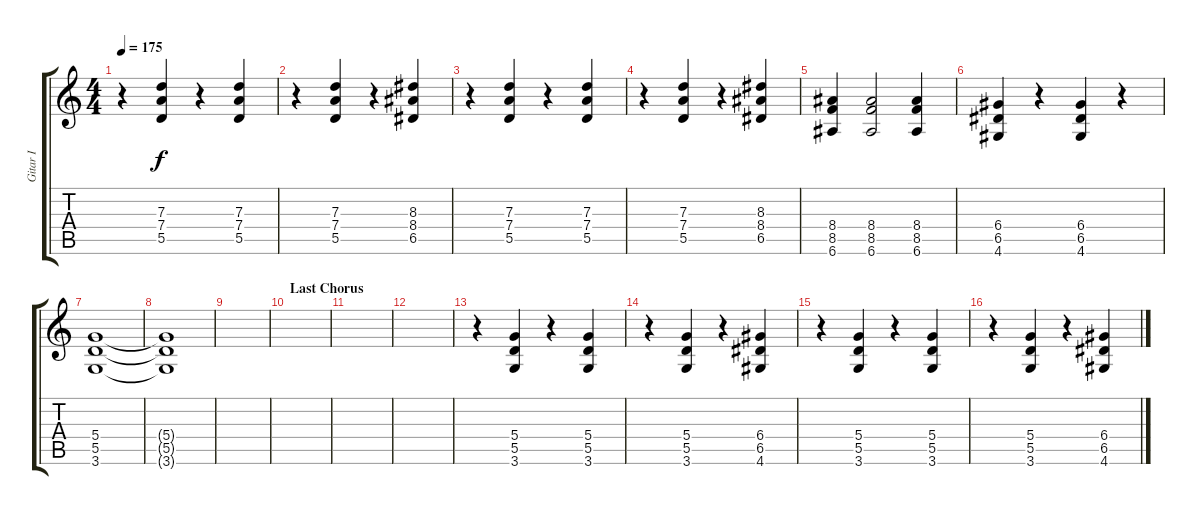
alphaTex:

\track ("Gitar I" "Gitar I") {instrument distortionguitar}
\staff {score tabs}
\tuning (E4 B3 G3 D3 A2 E2) {hide}
\ts (4 4)
\tempo 175
\clef g2
\ks c
r.4{dy f} (7.3 7.4 5.5).4 r.4 (7.3 7.4 5.5).4 |
r.4 (7.3 7.4 5.5).4 r.4 (8.3 8.4 6.5).4 |
r.4 (7.3 7.4 5.5).4 r.4 (7.3 7.4 5.5).4 |
r.4 (7.3 7.4 5.5).4 r.4 (8.3 8.4 6.5).4 |
(8.4 8.5 6.6).4 (8.4 8.5 6.6).2 (8.4 8.5 6.6).4 |
(6.4 6.5 4.6).4 r.4 (6.4 6.5 4.6).4 r.4 |
(5.4 5.5 3.6).1 |
(5.4{t} 5.5{t} 3.6{t}).1 |
|
\section ("" "Last Chorus")
|
|
|
r.4 (5.4 5.5 3.6).4 r.4 (5.4 5.5 3.6).4 |
r.4 (5.4 5.5 3.6).4 r.4 (6.4 6.5 4.6).4 |
r.4 (5.4 5.5 3.6).4 r.4 (5.4 5.5 3.6).4 |
r.4 (5.4 5.5 3.6).4 r.4 (6.4 6.5 4.6).4
